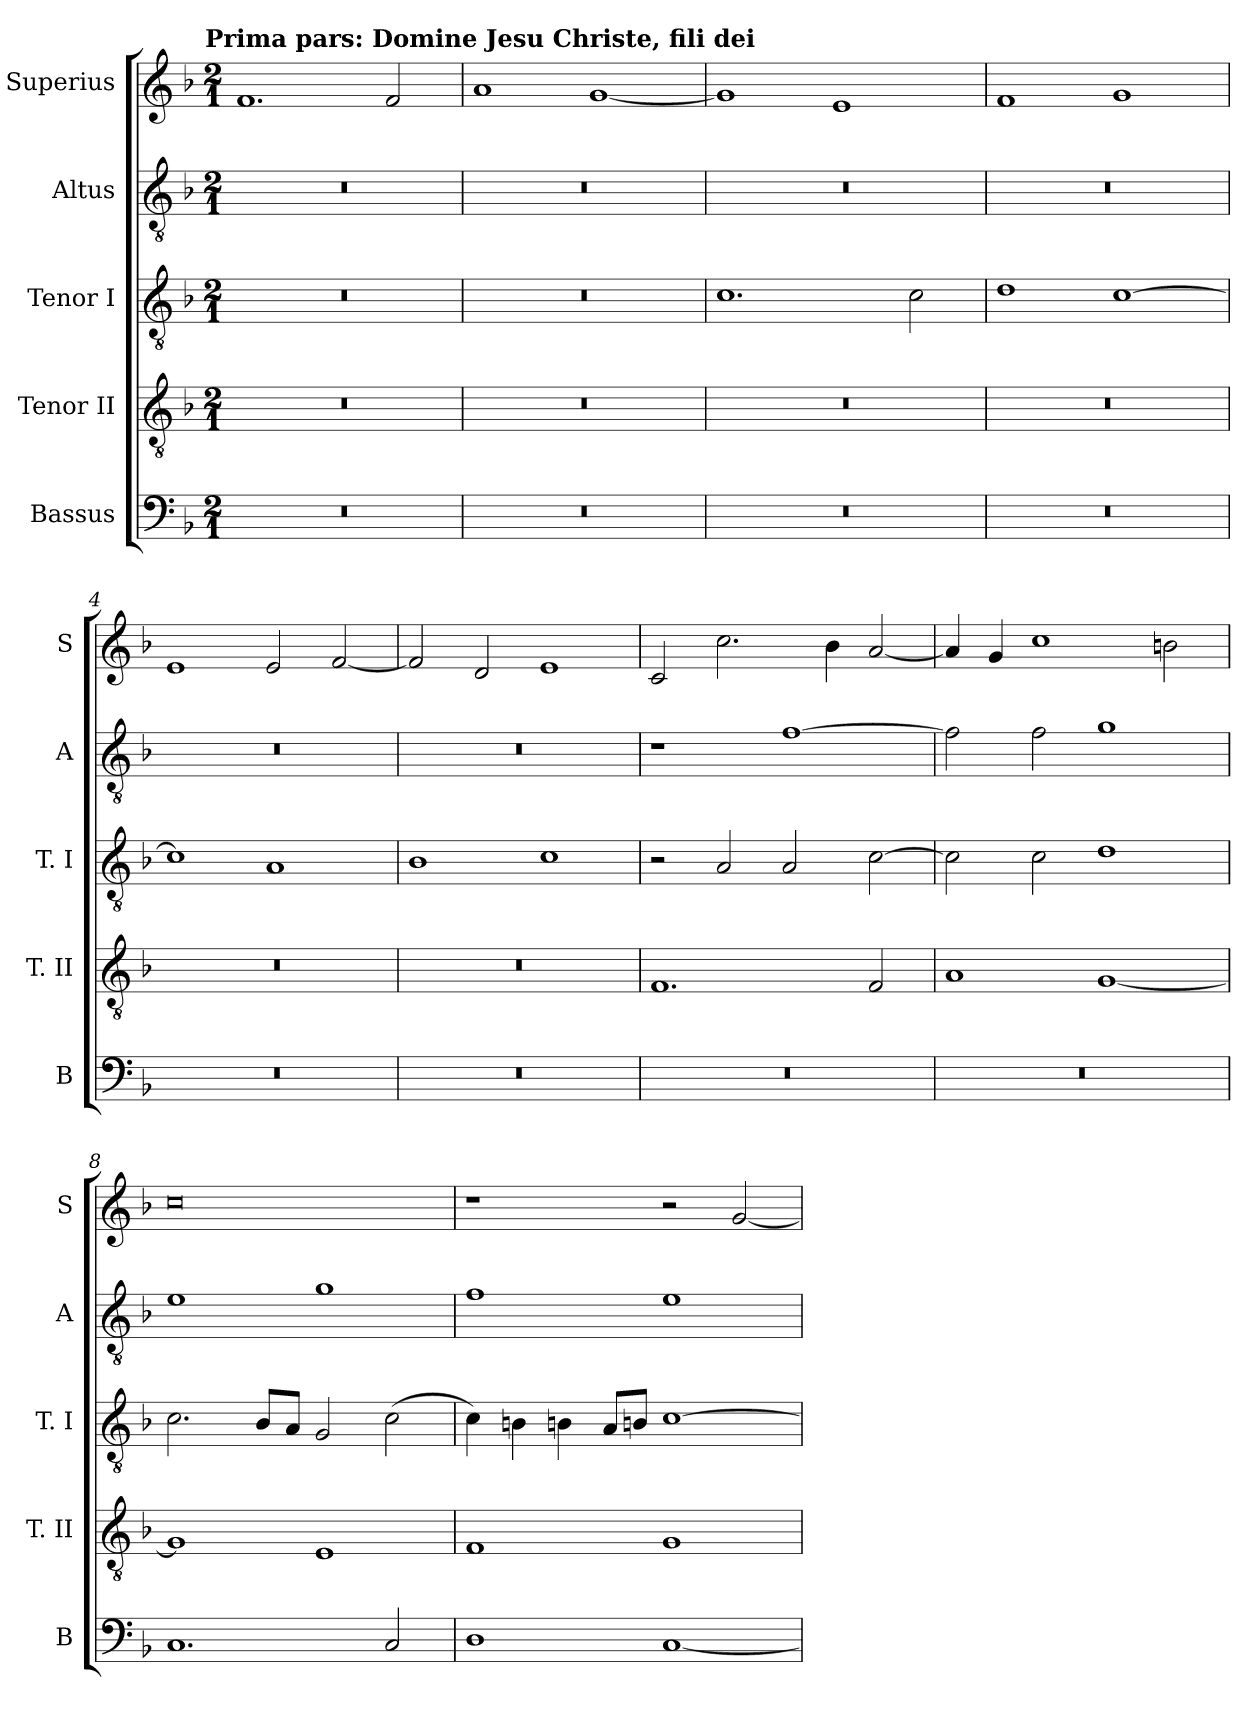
**kern	**kern	**kern	**kern	**kern
*part5	*part4	*part3	*part2	*part1
*staff5	*staff4	*staff3	*staff2	*staff1
*I"Bassus	*I"Tenor II	*I"Tenor I	*I"Altus	*I"Superius
*I'B	*I'T. II	*I'T. I	*I'A	*I'S
*clefF4	*clefGv2	*clefGv2	*clefGv2	*clefG2
*k[b-]	*k[b-]	*k[b-]	*k[b-]	*k[b-]
*F:	*F:	*F:	*F:	*F:
!!LO:TX:omd:t=Prima pars&colon; Domine Jesu Christe, fili dei
*M2/1	*M2/1	*M2/1	*M2/1	*M2/1
=	=	=	=	=
0r	0r	0r	0r	1.f
.	.	.	.	2f
=1	=1	=1	=1	=1
0r	0r	0r	0r	1a
.	.	.	.	[1g
=2	=2	=2	=2	=2
0r	0r	1.c	0r	1g]
.	.	.	.	1e
.	.	2c	.	.
=3	=3	=3	=3	=3
0r	0r	1d	0r	1f
.	.	[1c	.	1g
=4	=4	=4	=4	=4
0r	0r	1c]	0r	1e
.	.	1A	.	2e
.	.	.	.	[2f
=5	=5	=5	=5	=5
0r	0r	1B-	0r	2f]
.	.	.	.	2d
.	.	1c	.	1e
=6	=6	=6	=6	=6
0r	1.F	2r	1r	2c
.	.	2A	.	2.cc
.	.	2A	[1f	.
.	.	.	.	4b-
.	2F	[2c	.	[2a
=7	=7	=7	=7	=7
0r	1A	2c]	2f]	4a]
.	.	.	.	4g
.	.	2c	2f	1cc
.	[1G	1d	1g	.
.	.	.	.	2bn
=8	=8	=8	=8	=8
1.C	1G]	2.c	1e	0cc
.	.	8B-L	.	.
.	.	8AJ	.	.
.	1E	2G	1g	.
2C	.	(2c	.	.
=9	=9	=9	=9	=9
1D	1F	4c)	1f	1r
.	.	4Bn	.	.
.	.	4Bn	.	.
.	.	8AL	.	.
.	.	8BnJ	.	.
[1C	1G	[1c	1e	2r
.	.	.	.	[2g
=	=	=	=	=
*-	*-	*-	*-	*-
